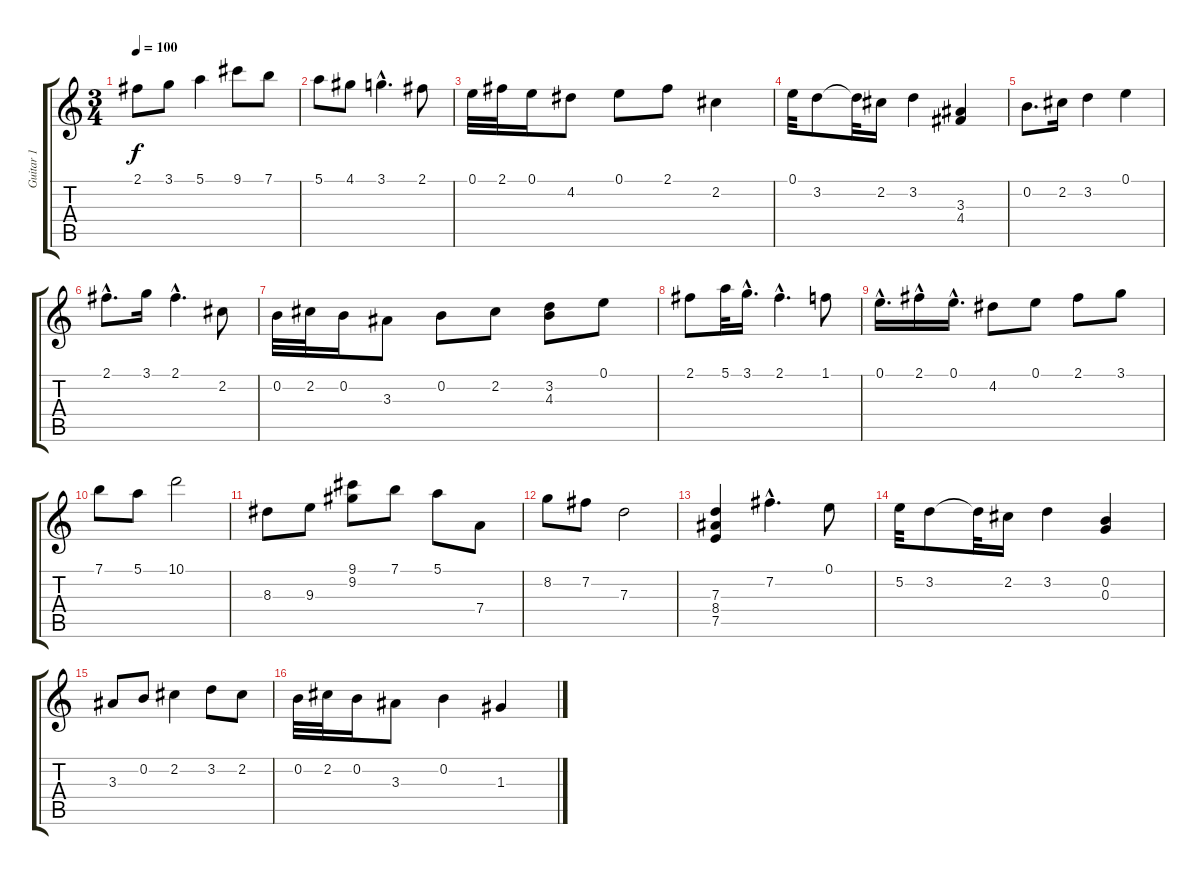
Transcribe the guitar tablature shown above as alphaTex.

\track ("Guitar 1" "Guitar 1") {instrument acousticguitarnylon}
\staff {score tabs}
\tuning (E4 B3 G3 D3 A2 E2) {hide}
\ts (3 4)
\tempo 100
\clef g2
\ks c
2.1.8{dy f} 3.1.8 5.1.4 9.1.8 7.1.8 |
5.1.8 4.1.8 3.1{hac}.4{d} 2.1.8 |
0.1.32 2.1.32 0.1.16 4.2.8 0.1.8 2.1.8 2.2.4 |
0.1.32 3.2.8 3.2{t}.32 2.2.16 3.2.4 (3.3 4.4).4 |
0.2.8{d} 2.2.16 3.2.4 0.1.4 |
2.1{hac}.8{d} 3.1.16 2.1{hac}.4{d} 2.2.8 |
0.2.32 2.2.32 0.2.16 3.3.8 0.2.8 2.2.8 (3.2 4.3).8 0.1.8 |
2.1.8 5.1.32 3.1{hac}.16{d} 2.1{hac}.4{d} 1.1.8 |
0.1{hac}.16{d} 2.1{hac}.16 0.1{hac}.16{d} 4.2.8 0.1.8 2.1.8 3.1.8 |
7.1.8 5.1.8 10.1.2 |
8.3.8 9.3.8 (9.1 9.2).8 7.1.8 5.1.8 7.4.8 |
8.2.8 7.2.8 7.3.2 |
(7.3 8.4 7.5).4 7.2{hac}.4{d} 0.1.8 |
5.2.32 3.2.8 3.2{t}.32 2.2.16 3.2.4 (0.2 0.3).4 |
3.3.8 0.2.8 2.2.4 3.2.8 2.2.8 |
0.2.32 2.2.32 0.2.16 3.3.8 0.2.4 1.3.4
